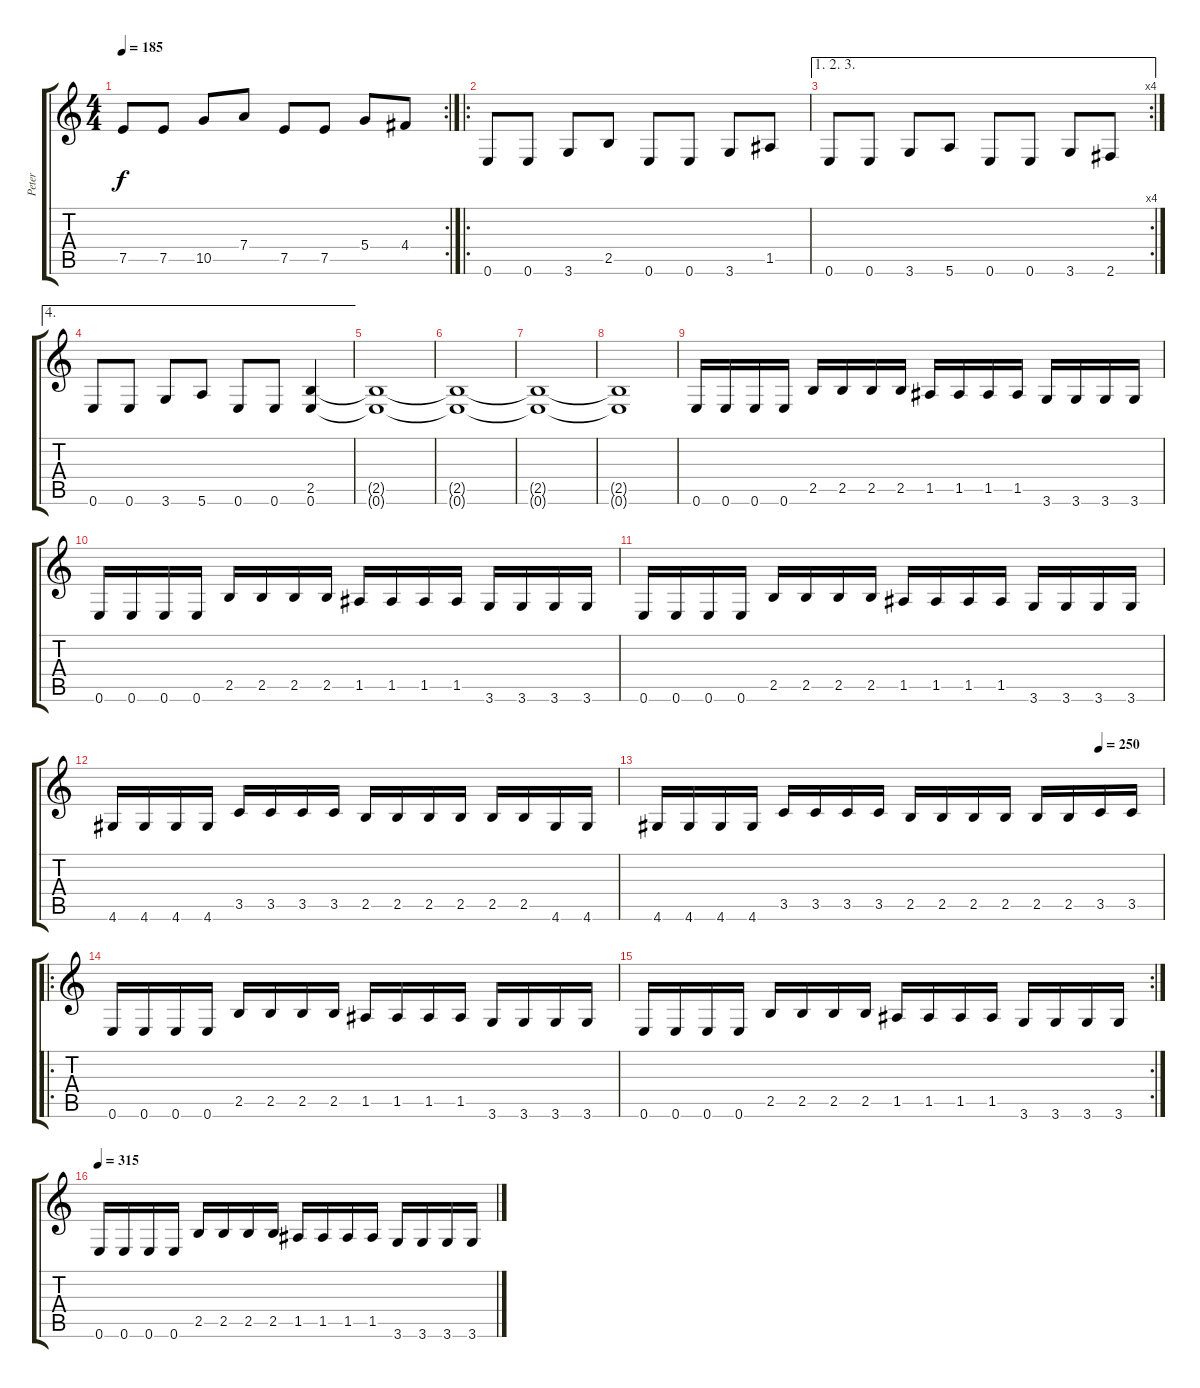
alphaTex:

\track ("Peter" "Peter") {instrument distortionguitar}
\staff {score tabs}
\tuning (E4 B3 G3 D3 A2 E2) {hide}
\rc 2
\ts (4 4)
\tempo 185
\clef g2
\ks c
7.5.8{dy f} 7.5.8 10.5.8 7.4.8 7.5.8 7.5.8 5.4.8 4.4.8 |
\ro
0.6.8 0.6.8 3.6.8 2.5.8 0.6.8 0.6.8 3.6.8 1.5.8 |
\ae (1 2 3)
\rc 4
0.6.8 0.6.8 3.6.8 5.6.8 0.6.8 0.6.8 3.6.8 2.6.8 |
\ae 4
0.6.8 0.6.8 3.6.8 5.6.8 0.6.8 0.6.8 (2.5 0.6).4 |
(2.5{t} 0.6{t}).1 |
(2.5{t} 0.6{t}).1 |
(2.5{t} 0.6{t}).1 |
(2.5{t} 0.6{t}).1 |
0.6.16 0.6.16 0.6.16 0.6.16 2.5.16 2.5.16 2.5.16 2.5.16 1.5.16 1.5.16 1.5.16 1.5.16 3.6.16 3.6.16 3.6.16 3.6.16 |
0.6.16 0.6.16 0.6.16 0.6.16 2.5.16 2.5.16 2.5.16 2.5.16 1.5.16 1.5.16 1.5.16 1.5.16 3.6.16 3.6.16 3.6.16 3.6.16 |
0.6.16 0.6.16 0.6.16 0.6.16 2.5.16 2.5.16 2.5.16 2.5.16 1.5.16 1.5.16 1.5.16 1.5.16 3.6.16 3.6.16 3.6.16 3.6.16 |
4.6.16 4.6.16 4.6.16 4.6.16 3.5.16 3.5.16 3.5.16 3.5.16 2.5.16 2.5.16 2.5.16 2.5.16 2.5.16 2.5.16 4.6.16 4.6.16 |
\tempo (250 0.875)
4.6.16 4.6.16 4.6.16 4.6.16 3.5.16 3.5.16 3.5.16 3.5.16 2.5.16 2.5.16 2.5.16 2.5.16 2.5.16 2.5.16 3.5.16 3.5.16 |
\ro
0.6.16 0.6.16 0.6.16 0.6.16 2.5.16 2.5.16 2.5.16 2.5.16 1.5.16 1.5.16 1.5.16 1.5.16 3.6.16 3.6.16 3.6.16 3.6.16 |
\rc 2
0.6.16 0.6.16 0.6.16 0.6.16 2.5.16 2.5.16 2.5.16 2.5.16 1.5.16 1.5.16 1.5.16 1.5.16 3.6.16 3.6.16 3.6.16 3.6.16 |
\tempo 315
0.6.16 0.6.16 0.6.16 0.6.16 2.5.16 2.5.16 2.5.16 2.5.16 1.5.16 1.5.16 1.5.16 1.5.16 3.6.16 3.6.16 3.6.16 3.6.16
